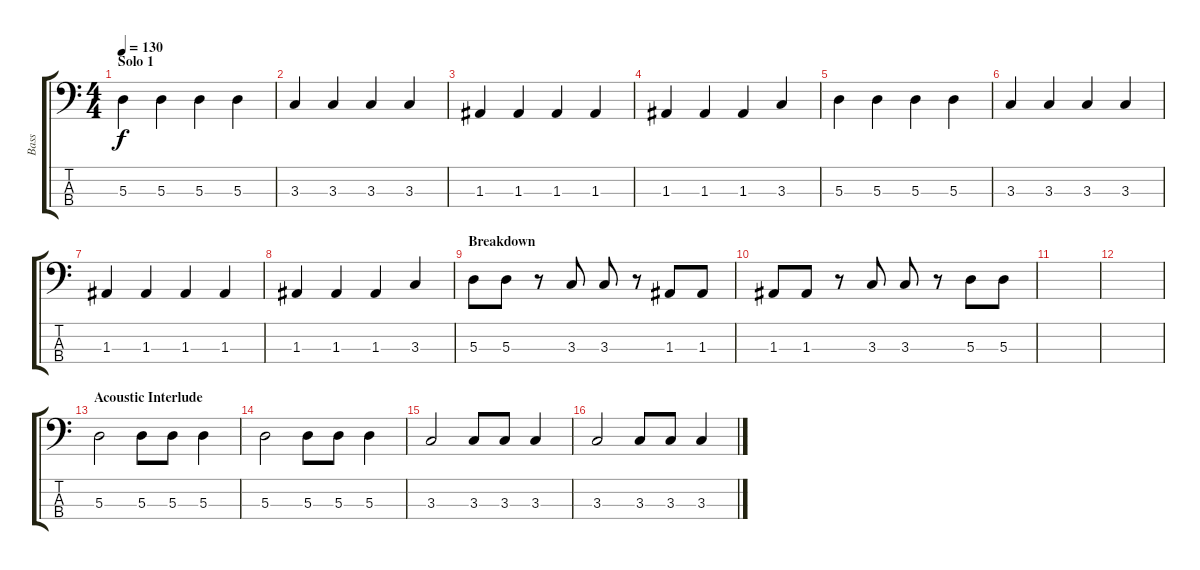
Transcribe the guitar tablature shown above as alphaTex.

\track ("Bass" "Bass") {instrument electricbasspick}
\staff {score tabs}
\tuning (G2 D2 A1 E1) {hide}
\ts (4 4)
\section ("" "Solo 1")
\tempo 130
\clef f4
\ks c
5.3.4{dy f} 5.3.4 5.3.4 5.3.4 |
3.3.4 3.3.4 3.3.4 3.3.4 |
1.3.4 1.3.4 1.3.4 1.3.4 |
1.3.4 1.3.4 1.3.4 3.3.4 |
5.3.4 5.3.4 5.3.4 5.3.4 |
3.3.4 3.3.4 3.3.4 3.3.4 |
1.3.4 1.3.4 1.3.4 1.3.4 |
1.3.4 1.3.4 1.3.4 3.3.4 |
\section ("" "Breakdown")
5.3.8 5.3.8 r.8 3.3.8 3.3.8 r.8 1.3.8 1.3.8 |
1.3.8 1.3.8 r.8 3.3.8 3.3.8 r.8 5.3.8 5.3.8 |
|
|
\section ("" "Acoustic Interlude")
5.3.2 5.3.8 5.3.8 5.3.4 |
5.3.2 5.3.8 5.3.8 5.3.4 |
3.3.2 3.3.8 3.3.8 3.3.4 |
3.3.2 3.3.8 3.3.8 3.3.4
